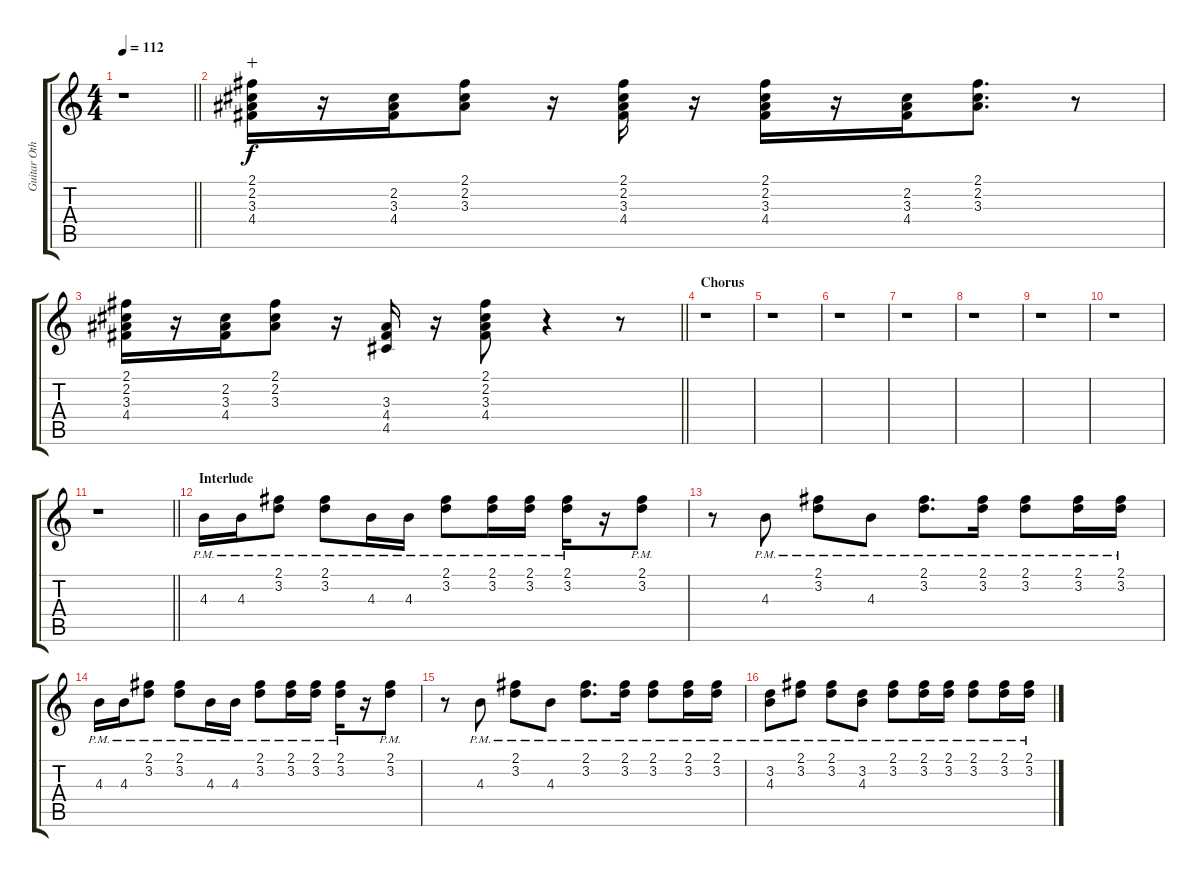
\track ("Guitar Other" "Guitar Oth") {instrument electricguitarjazz}
\staff {score tabs}
\tuning (E4 B3 G3 D3 A2 E2) {hide}
\ts (4 4)
\tempo 112
\clef g2
\barLineRight lightlight
\ks c
r.1{dy fff} |
(2.1 2.2 3.3 4.4).16{dy f volume 6 instrument electricguitarclean wahc} r.16 (2.2 3.3 4.4).16 (2.1 2.2 3.3).8 r.16 (2.1 2.2 3.3 4.4).16 r.16 (2.1 2.2 3.3 4.4).16 r.16 (2.2 3.3 4.4).16 (2.1 2.2 3.3).8{d} r.8 |
\barLineRight lightlight
(2.1 2.2 3.3 4.4).16 r.16 (2.2 3.3 4.4).16 (2.1 2.2 3.3).8 r.16 (3.3 4.4 4.5).16 r.16 (2.1 2.2 3.3 4.4).8 r.4 r.8 |
\section ("" "Chorus")
r.1 |
r.1 |
r.1 |
r.1 |
r.1 |
r.1 |
r.1 |
\barLineRight lightlight
r.1 |
\section ("" "Interlude")
4.3{pm}.16{instrument electricguitarjazz} 4.3{pm}.16 (2.1{pm} 3.2{pm}).8 (2.1{pm} 3.2{pm}).8 4.3{pm}.16 4.3{pm}.16 (2.1{pm} 3.2{pm}).8 (2.1{pm} 3.2{pm}).16 (2.1{pm} 3.2{pm}).16 (2.1{pm} 3.2{pm}).16 r.16 (2.1{pm} 3.2{pm}).8 |
r.8 4.3{pm}.8 (2.1{pm} 3.2{pm}).8 4.3{pm}.8 (2.1{pm} 3.2{pm}).8{d} (2.1{pm} 3.2{pm}).16 (2.1{pm} 3.2{pm}).8 (2.1{pm} 3.2{pm}).16 (2.1{pm} 3.2{pm}).16 |
4.3{pm}.16 4.3{pm}.16 (2.1{pm} 3.2{pm}).8 (2.1{pm} 3.2{pm}).8 4.3{pm}.16 4.3{pm}.16 (2.1{pm} 3.2{pm}).8 (2.1{pm} 3.2{pm}).16 (2.1{pm} 3.2{pm}).16 (2.1{pm} 3.2{pm}).16 r.16 (2.1{pm} 3.2{pm}).8 |
r.8 4.3{pm}.8 (2.1{pm} 3.2{pm}).8 4.3{pm}.8 (2.1{pm} 3.2{pm}).8{d} (2.1{pm} 3.2{pm}).16 (2.1{pm} 3.2{pm}).8 (2.1{pm} 3.2{pm}).16 (2.1{pm} 3.2{pm}).16 |
(3.2{pm} 4.3{pm}).8 (2.1{pm} 3.2{pm}).8 (2.1{pm} 3.2{pm}).8 (3.2{pm} 4.3{pm}).8 (2.1{pm} 3.2{pm}).8 (2.1{pm} 3.2{pm}).16 (2.1{pm} 3.2{pm}).16 (2.1{pm} 3.2{pm}).8 (2.1{pm} 3.2{pm}).16 (2.1{pm} 3.2{pm}).16
